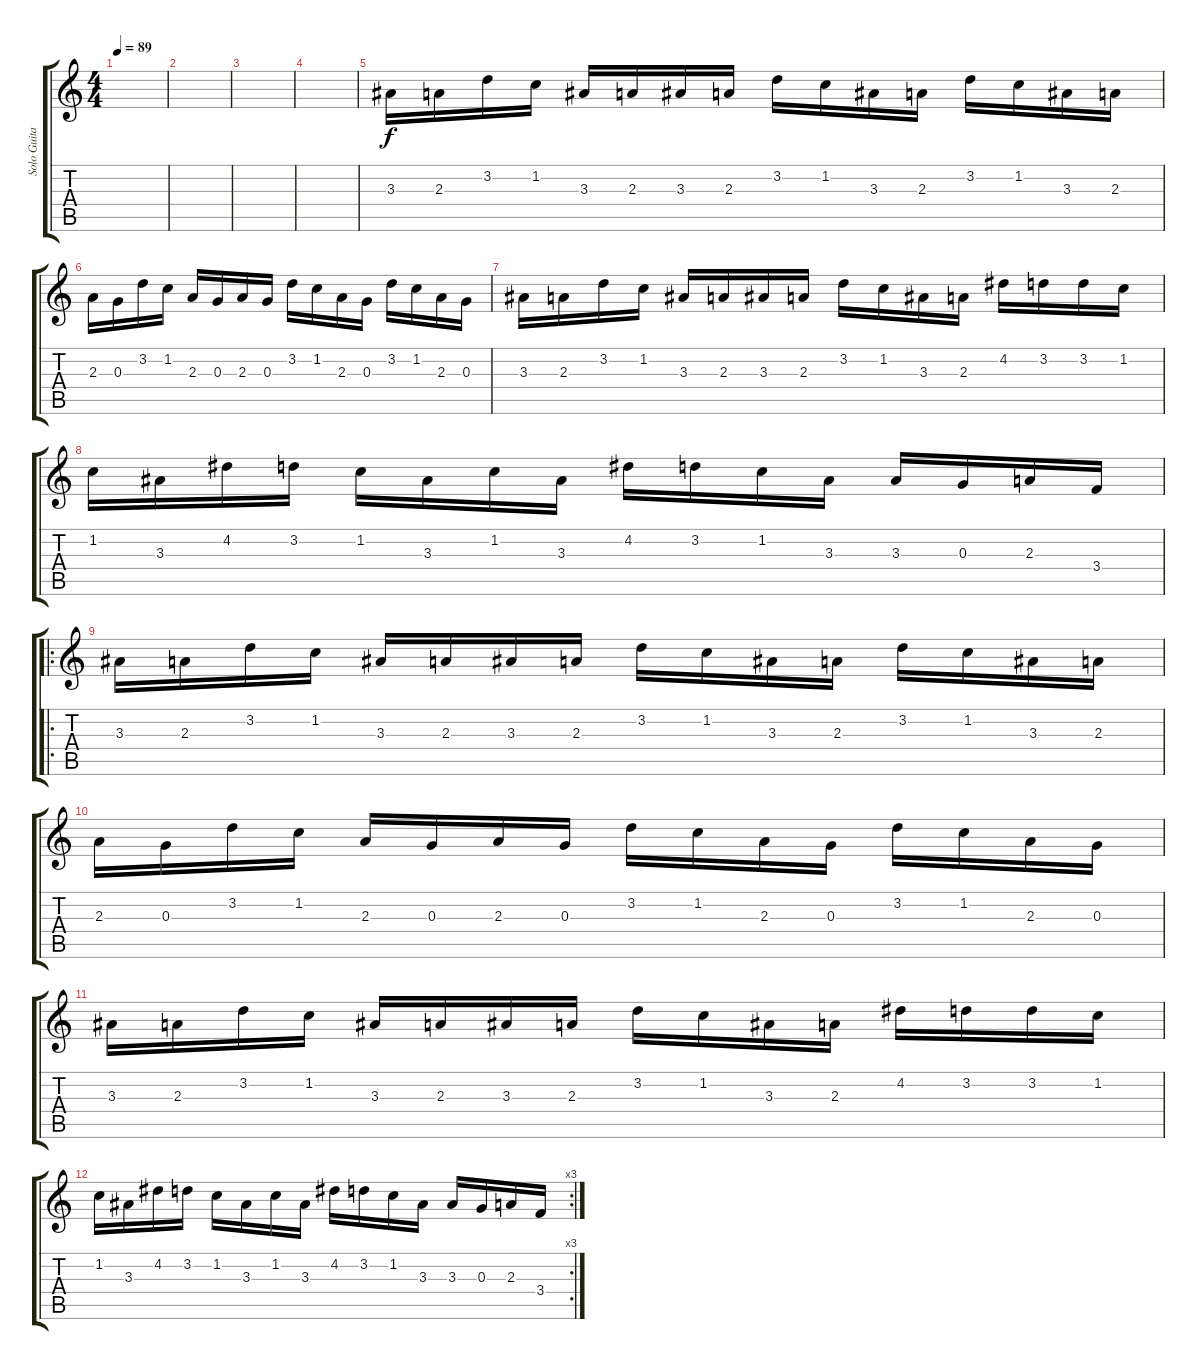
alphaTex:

\track ("Solo Guitar" "Solo Guita") {instrument distortionguitar}
\staff {score tabs}
\tuning (E4 B3 G3 D3 A2 E2) {hide}
\ts (4 4)
\tempo 89
\clef g2
\ks c
|
|
|
|
3.3.16 2.3.16 3.2.16 1.2.16 3.3.16 2.3.16 3.3.16 2.3.16 3.2.16 1.2.16 3.3.16 2.3.16 3.2.16 1.2.16 3.3.16 2.3.16 |
2.3.16 0.3.16 3.2.16 1.2.16 2.3.16 0.3.16 2.3.16 0.3.16 3.2.16 1.2.16 2.3.16 0.3.16 3.2.16 1.2.16 2.3.16 0.3.16 |
3.3.16 2.3.16 3.2.16 1.2.16 3.3.16 2.3.16 3.3.16 2.3.16 3.2.16 1.2.16 3.3.16 2.3.16 4.2.16 3.2.16 3.2.16 1.2.16 |
1.2.16 3.3.16 4.2.16 3.2.16 1.2.16 3.3.16 1.2.16 3.3.16 4.2.16 3.2.16 1.2.16 3.3.16 3.3.16 0.3.16 2.3.16 3.4.16 |
\ro
3.3.16{volume 13 balance 11} 2.3.16 3.2.16 1.2.16 3.3.16 2.3.16 3.3.16 2.3.16 3.2.16 1.2.16 3.3.16 2.3.16 3.2.16 1.2.16 3.3.16 2.3.16 |
2.3.16 0.3.16 3.2.16 1.2.16 2.3.16 0.3.16 2.3.16 0.3.16 3.2.16 1.2.16 2.3.16 0.3.16 3.2.16 1.2.16 2.3.16 0.3.16 |
3.3.16 2.3.16 3.2.16 1.2.16 3.3.16 2.3.16 3.3.16 2.3.16 3.2.16 1.2.16 3.3.16 2.3.16 4.2.16 3.2.16 3.2.16 1.2.16 |
\rc 3
1.2.16 3.3.16 4.2.16 3.2.16 1.2.16 3.3.16 1.2.16 3.3.16 4.2.16 3.2.16 1.2.16 3.3.16 3.3.16 0.3.16 2.3.16 3.4.16
